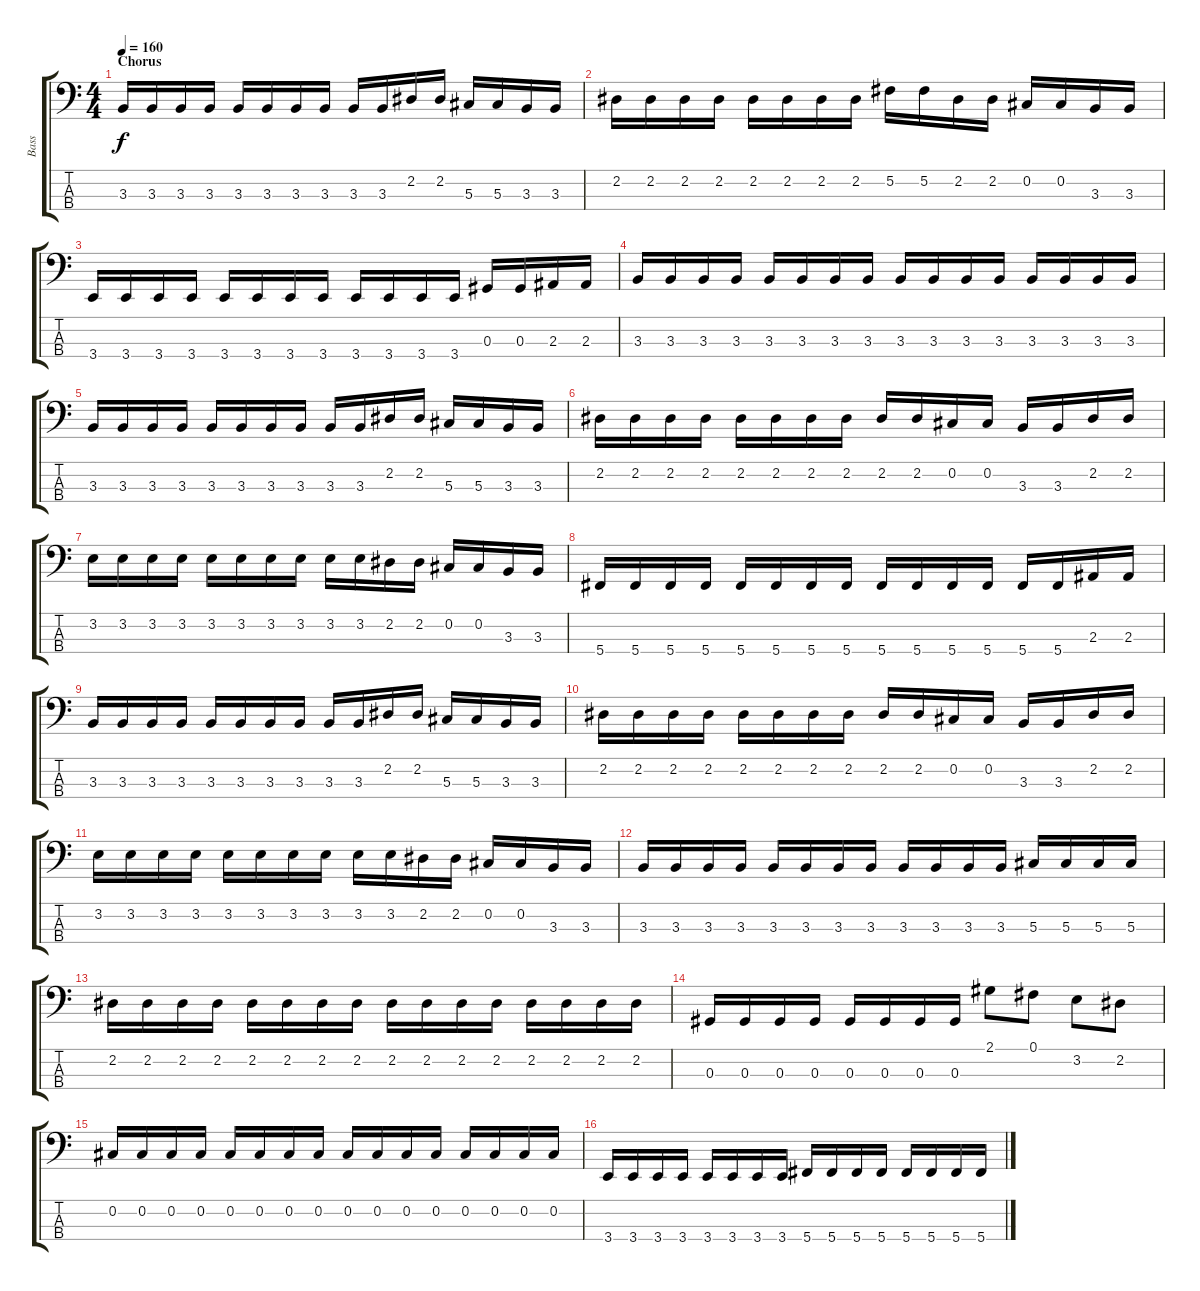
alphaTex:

\track ("Bass" "Bass") {instrument electricbasspick}
\staff {score tabs}
\tuning (Gb2 Db2 Ab1 Db1) {hide}
\ts (4 4)
\section ("" "Chorus")
\tempo 160
\clef f4
\ks c
3.3.16{dy f} 3.3.16 3.3.16 3.3.16 3.3.16 3.3.16 3.3.16 3.3.16 3.3.16 3.3.16 2.2.16 2.2.16 5.3.16 5.3.16 3.3.16 3.3.16 |
2.2.16 2.2.16 2.2.16 2.2.16 2.2.16 2.2.16 2.2.16 2.2.16 5.2.16 5.2.16 2.2.16 2.2.16 0.2.16 0.2.16 3.3.16 3.3.16 |
3.4.16 3.4.16 3.4.16 3.4.16 3.4.16 3.4.16 3.4.16 3.4.16 3.4.16 3.4.16 3.4.16 3.4.16 0.3.16 0.3.16 2.3.16 2.3.16 |
3.3.16 3.3.16 3.3.16 3.3.16 3.3.16 3.3.16 3.3.16 3.3.16 3.3.16 3.3.16 3.3.16 3.3.16 3.3.16 3.3.16 3.3.16 3.3.16 |
3.3.16 3.3.16 3.3.16 3.3.16 3.3.16 3.3.16 3.3.16 3.3.16 3.3.16 3.3.16 2.2.16 2.2.16 5.3.16 5.3.16 3.3.16 3.3.16 |
2.2.16 2.2.16 2.2.16 2.2.16 2.2.16 2.2.16 2.2.16 2.2.16 2.2.16 2.2.16 0.2.16 0.2.16 3.3.16 3.3.16 2.2.16 2.2.16 |
3.2.16 3.2.16 3.2.16 3.2.16 3.2.16 3.2.16 3.2.16 3.2.16 3.2.16 3.2.16 2.2.16 2.2.16 0.2.16 0.2.16 3.3.16 3.3.16 |
5.4.16 5.4.16 5.4.16 5.4.16 5.4.16 5.4.16 5.4.16 5.4.16 5.4.16 5.4.16 5.4.16 5.4.16 5.4.16 5.4.16 2.3.16 2.3.16 |
3.3.16 3.3.16 3.3.16 3.3.16 3.3.16 3.3.16 3.3.16 3.3.16 3.3.16 3.3.16 2.2.16 2.2.16 5.3.16 5.3.16 3.3.16 3.3.16 |
2.2.16 2.2.16 2.2.16 2.2.16 2.2.16 2.2.16 2.2.16 2.2.16 2.2.16 2.2.16 0.2.16 0.2.16 3.3.16 3.3.16 2.2.16 2.2.16 |
3.2.16 3.2.16 3.2.16 3.2.16 3.2.16 3.2.16 3.2.16 3.2.16 3.2.16 3.2.16 2.2.16 2.2.16 0.2.16 0.2.16 3.3.16 3.3.16 |
3.3.16 3.3.16 3.3.16 3.3.16 3.3.16 3.3.16 3.3.16 3.3.16 3.3.16 3.3.16 3.3.16 3.3.16 5.3.16 5.3.16 5.3.16 5.3.16 |
2.2.16 2.2.16 2.2.16 2.2.16 2.2.16 2.2.16 2.2.16 2.2.16 2.2.16 2.2.16 2.2.16 2.2.16 2.2.16 2.2.16 2.2.16 2.2.16 |
0.3.16 0.3.16 0.3.16 0.3.16 0.3.16 0.3.16 0.3.16 0.3.16 2.1.8 0.1.8 3.2.8 2.2.8 |
0.2.16 0.2.16 0.2.16 0.2.16 0.2.16 0.2.16 0.2.16 0.2.16 0.2.16 0.2.16 0.2.16 0.2.16 0.2.16 0.2.16 0.2.16 0.2.16 |
3.4.16 3.4.16 3.4.16 3.4.16 3.4.16 3.4.16 3.4.16 3.4.16 5.4.16 5.4.16 5.4.16 5.4.16 5.4.16 5.4.16 5.4.16 5.4.16
